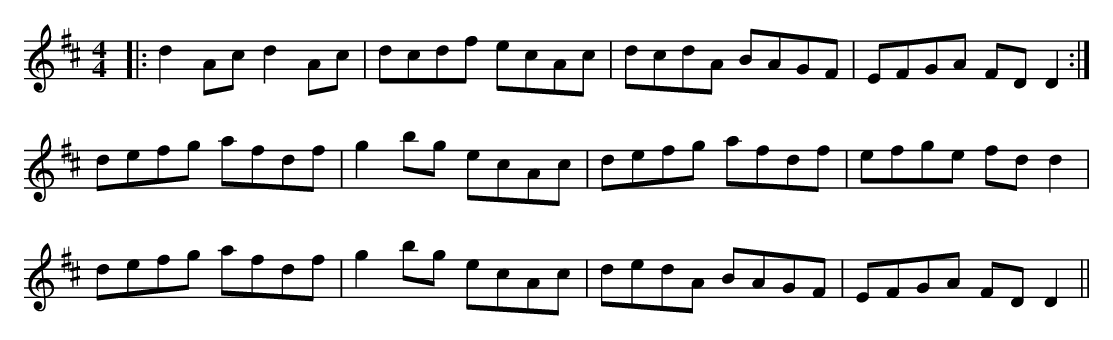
X:1
M:4/4
K:D
|:d2Ac d2Ac|dcdf ecAc|dcdA BAGF|EFGA FDD2:|
defg afdf|g2bg ecAc|defg afdf|efge fdd2|
defg afdf|g2bg ecAc|dedA BAGF|EFGA FDD2||
